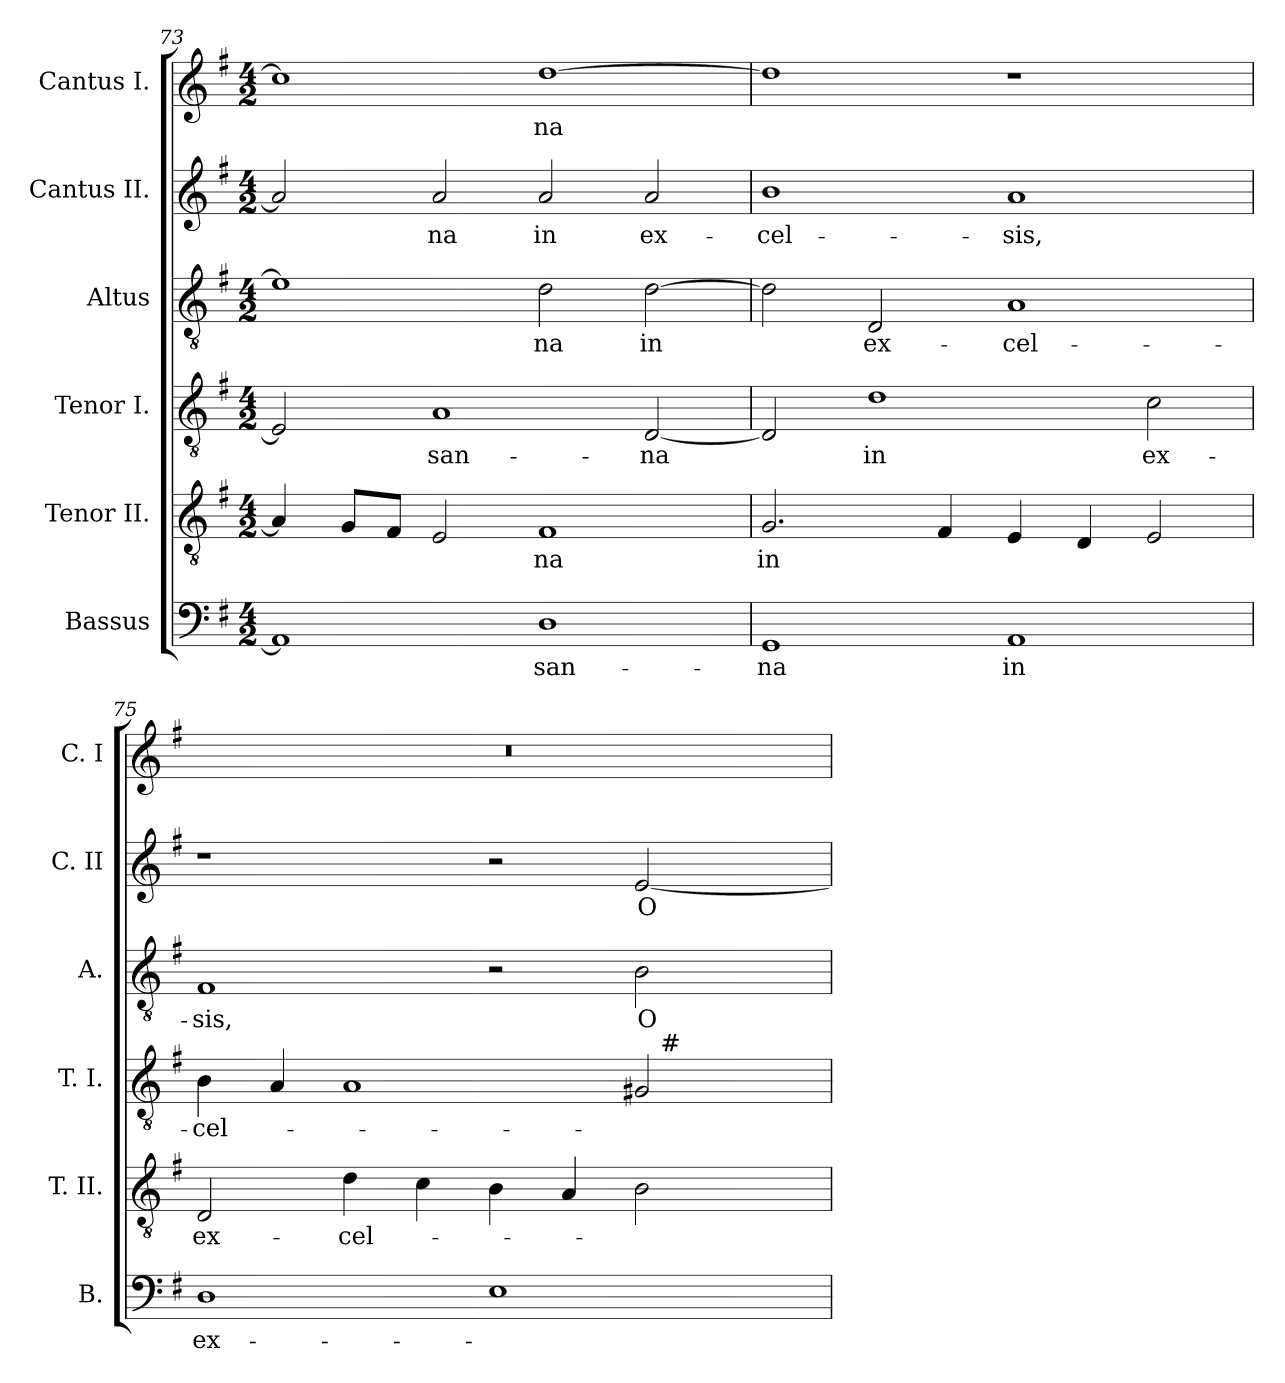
**kern	**text	**kern	**text	**kern	**text	**kern	**text	**kern	**text	**kern	**text
*part6	*part6	*part5	*part5	*part4	*part4	*part3	*part3	*part2	*part2	*part1	*part1
*staff6	*staff6	*staff5	*staff5	*staff4	*staff4	*staff3	*staff3	*staff2	*staff2	*staff1	*staff1
*I"Bassus	*	*I"Tenor II.	*	*I"Tenor I.	*	*I"Altus	*	*I"Cantus II.	*	*I"Cantus I.	*
*I'B.	*	*I'T. II.	*	*I'T. I.	*	*I'A.	*	*I'C. II	*	*I'C. I	*
*clefF4	*	*clefGv2	*	*clefGv2	*	*clefGv2	*	*clefG2	*	*clefG2	*
*	*	*ITrd7c12	*	*ITrd7c12	*	*ITrd7c12	*	*	*	*	*
*k[f#]	*	*k[f#]	*	*k[f#]	*	*k[f#]	*	*k[f#]	*	*k[f#]	*
*G:	*	*G:	*	*G:	*	*G:	*	*G:	*	*G:	*
*M4/2	*	*M4/2	*	*M4/2	*	*M4/2	*	*M4/2	*	*M4/2	*
=73	=73	=73	=73	=73	=73	=73	=73	=73	=73	=73	=73
1AAi]	.	4AAi/]	.	2EEi/]	.	1Ei]	.	2ai/]	.	1cc#i]	.
.	.	8GGi/L	.	.	.	.	.	.	.	.	.
.	.	8FF#i/J	.	.	.	.	.	.	.	.	.
!	!	!	!	!	!LO:LY:b:color=#000000	!	!	!	!	!	!
!	!	!	!	!	!	!	!	!	!LO:LY:b:color=#000000	!	!
.	.	2EEi/	.	1AAi	-san-	.	.	2ai/	-na	.	.
!	!LO:LY:b:color=#000000	!	!	!	!	!	!	!	!	!	!
!	!	!	!LO:LY:b:color=#000000	!	!	!	!	!	!	!	!
!	!	!	!	!	!	!	!LO:LY:b:color=#000000	!	!	!	!
!	!	!	!	!	!	!	!	!	!LO:LY:b:color=#000000	!	!
!	!	!	!	!	!	!	!	!	!	!	!LO:LY:b:color=#000000
1Di	-san-	1FF#i	-na	.	.	2Di\	-na	2ai/	in	[1ddi	-na
!	!	!	!	!	!LO:LY:b:color=#000000	!	!	!	!	!	!
!	!	!	!	!	!	!	!LO:LY:b:color=#000000	!	!	!	!
!	!	!	!	!	!	!	!	!	!LO:LY:b:color=#000000	!	!
.	.	.	.	[2DDi/	-na	[2Di\	in	2ai/	ex-	.	.
=74	=74	=74	=74	=74	=74	=74	=74	=74	=74	=74	=74
!	!LO:LY:b:color=#000000	!	!	!	!	!	!	!	!	!	!
!	!	!	!LO:LY:b:color=#000000	!	!	!	!	!	!	!	!
!	!	!	!	!	!	!	!	!	!LO:LY:b:color=#000000	!	!
1GGi	-na	2.GGi/	in	2DDi/]	.	2Di\]	.	1bi	-cel-	1ddi]	.
!	!	!	!	!	!LO:LY:b:color=#000000	!	!	!	!	!	!
!	!	!	!	!	!	!	!LO:LY:b:color=#000000	!	!	!	!
.	.	.	.	1Di	in	2DDi/	ex-	.	.	.	.
.	.	4FF#i/	.	.	.	.	.	.	.	.	.
!	!LO:LY:b:color=#000000	!	!	!	!	!	!	!	!	!	!
!	!	!	!	!	!	!	!LO:LY:b:color=#000000	!	!	!	!
!	!	!	!	!	!	!	!	!	!LO:LY:b:color=#000000	!	!
1AAi	in	4EEi/	.	.	.	1AAi	-cel-	1ai	-sis,	1r	.
.	.	4DDi/	.	.	.	.	.	.	.	.	.
!	!	!	!	!	!LO:LY:b:color=#000000	!	!	!	!	!	!
.	.	2EEi/	.	2Ci\	ex-	.	.	.	.	.	.
!!LO:LB:g=z
=75	=75	=75	=75	=75	=75	=75	=75	=75	=75	=75	=75
!	!LO:LY:b:color=#000000	!	!	!	!	!	!	!	!	!	!
!	!	!	!LO:LY:b:color=#000000	!	!	!	!	!	!	!	!
!	!	!	!	!	!LO:LY:b:color=#000000	!	!	!	!	!	!
!	!	!	!	!	!	!	!LO:LY:b:color=#000000	!	!	!LO:N:vis=1	!
*	*	*	*	*^	*	*	*	*	*	*	*
1Di	ex-	2DDi/	ex-	4BBi\	1ryy	-cel-	1FF#i	-sis,	1r	.	0r	.
.	.	.	.	4AAi/	.	.	.	.	.	.	.	.
!	!	!	!LO:LY:b:color=#000000	!	!	!	!	!	!	!	!	!
.	.	4Di\	-cel-	1AAi	.	.	.	.	.	.	.	.
.	.	4Ci\	.	.	.	.	.	.	.	.	.	.
1Ei	.	4BBi\	.	.	2ryy	.	2r	.	2r	.	.	.
.	.	4AAi/	.	.	.	.	.	.	.	.	.	.
!	!	!	!	!	!	!	!	!LO:LY:b:color=#000000	!	!	!	!
!	!	!	!	!	!	!	!	!	!	!LO:LY:b:color=#000000	!	!
.	.	2BBi\	.	2GG#i/	32ryy	.	2BBi\	O-	[2ei/	O-	.	.
.	.	.	.	.	256ryy	.	.	.	.	.	.	.
!	!	!	!	!	!LO:TX:a:t=#	!	!	!	!	!	!	!
.	.	.	.	.	4ryy	.	.	.	.	.	.	.
.	.	.	.	.	8ryy	.	.	.	.	.	.	.
.	.	.	.	.	16ryy	.	.	.	.	.	.	.
.	.	.	.	.	64..ryy	.	.	.	.	.	.	.
*	*	*	*	*v	*v	*	*	*	*	*	*	*
=	=	=	=	=	=	=	=	=	=	=	=
*-	*-	*-	*-	*-	*-	*-	*-	*-	*-	*-	*-
